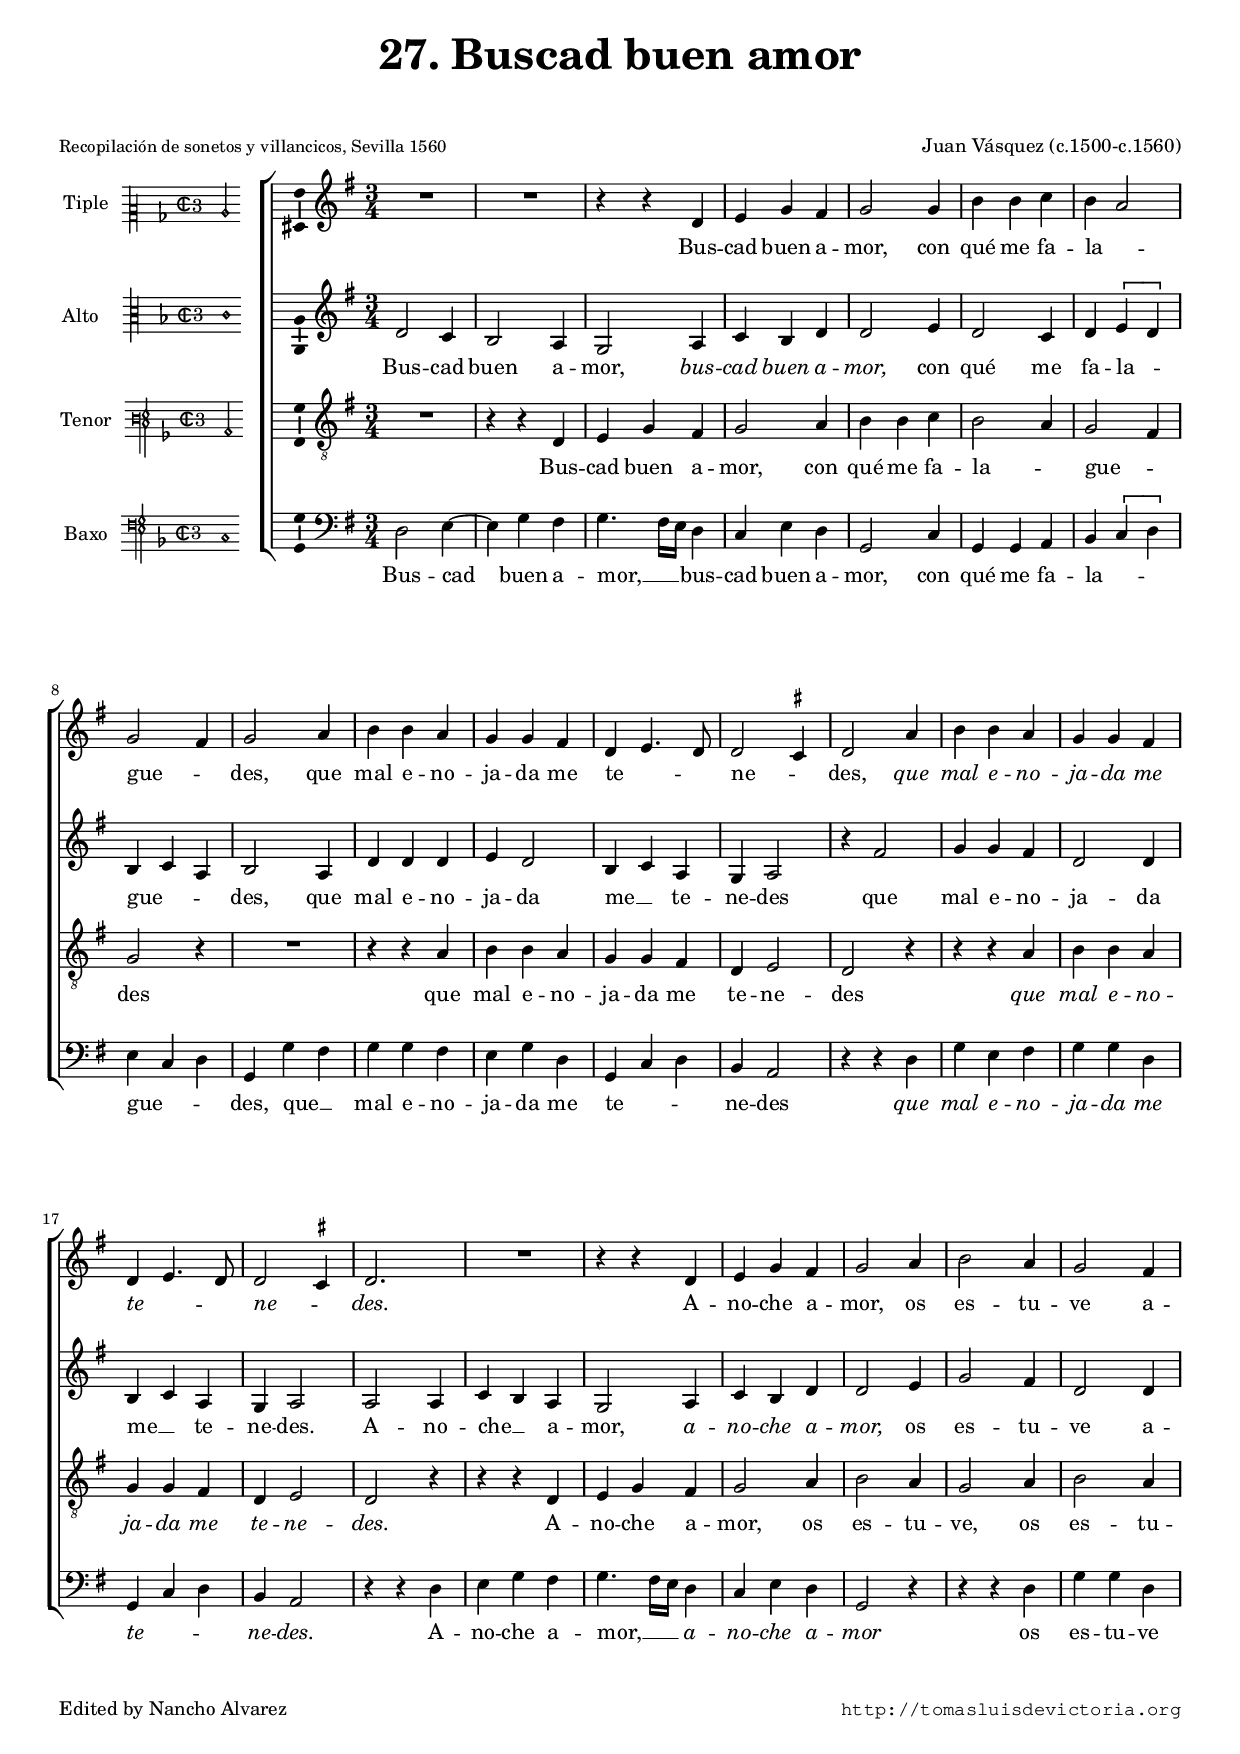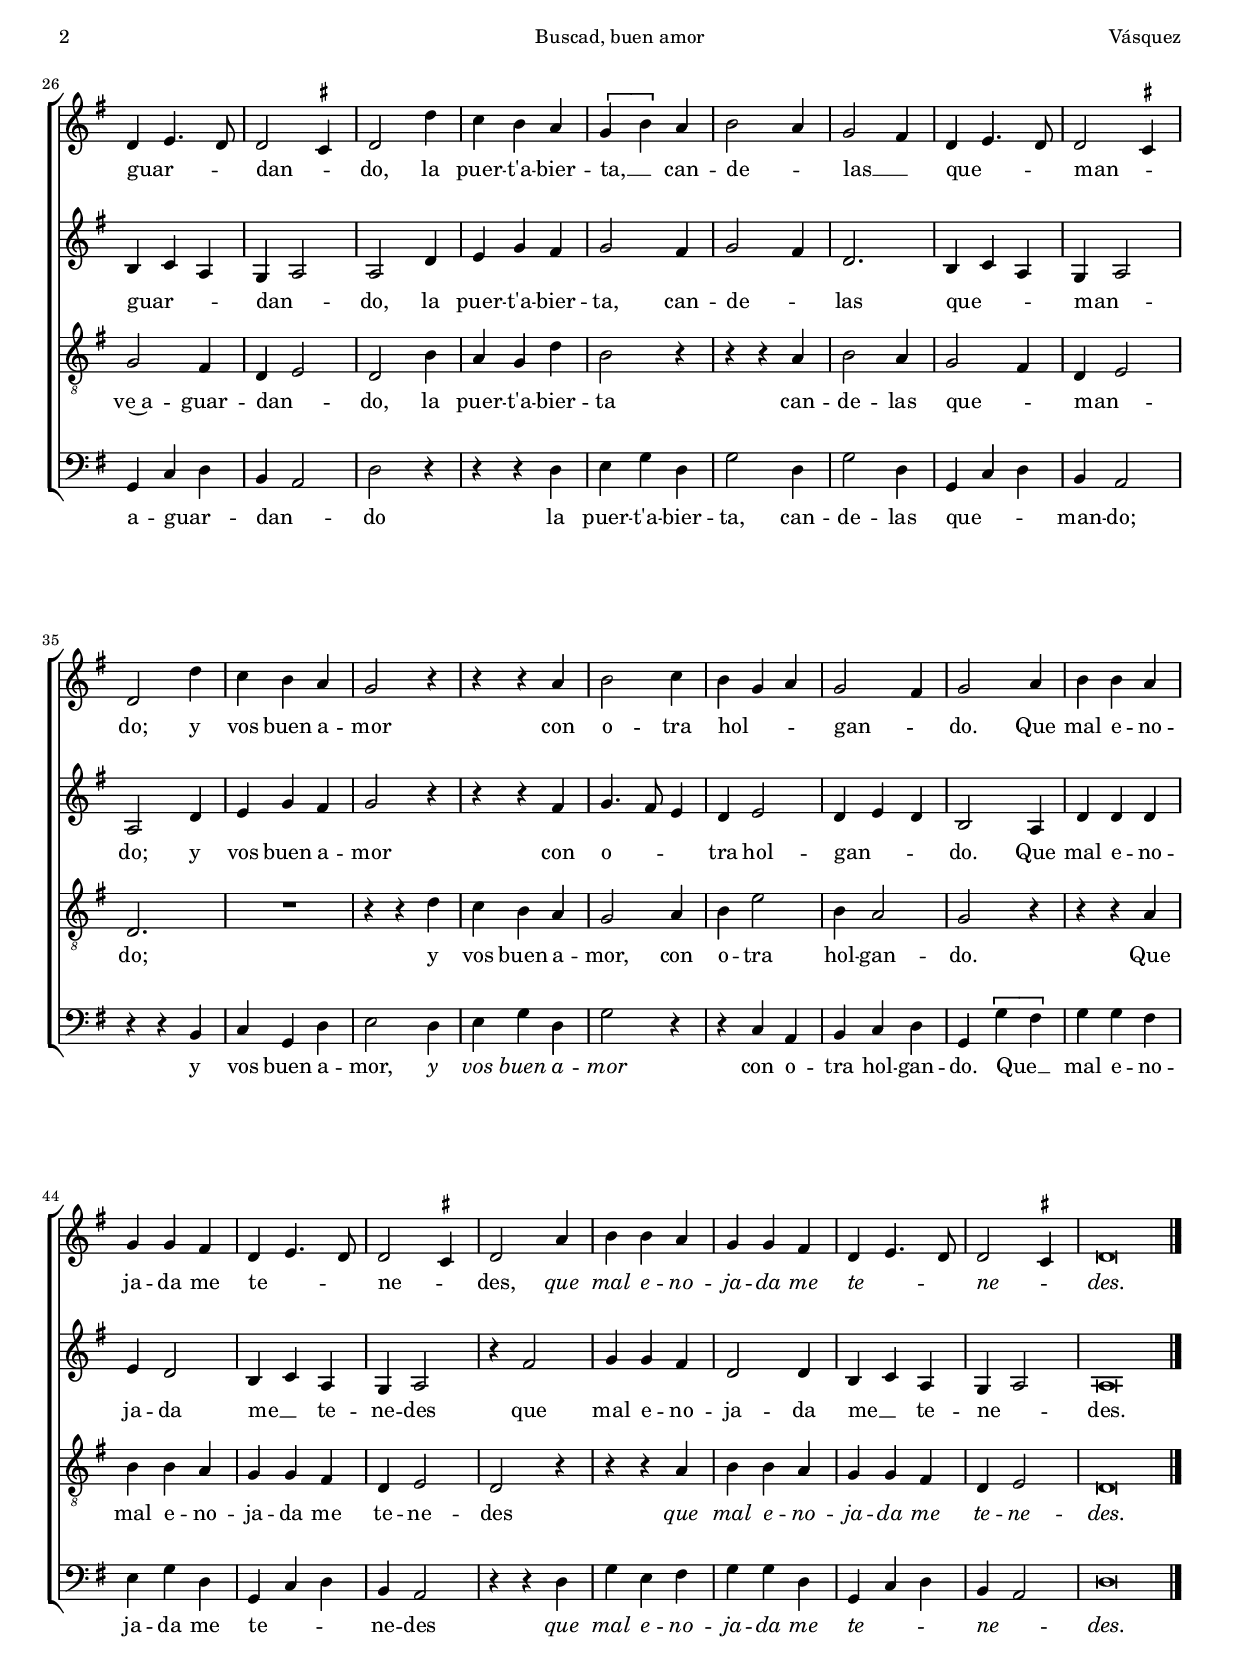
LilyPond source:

\version "2.18.0"

#(set-default-paper-size "a4")
#(set-global-staff-size 16.6)
#(ly:set-option 'point-and-click #f)
%mobile -s15.5 -i3.4

italicas=\override LyricText.font-shape = #'italic
rectas=\override LyricText.font-shape = #'upright
ss=\once \set suggestAccidentals = ##t
incipitwidth = 20
mtempo={\tempo 4 = 122}
mtempob={\tempo 4 = 61}

htitle="Buscad, buen amor"
hcomposer="Vásquez"

\header {
	title=\markup{\fontsize #3 "27. Buscad buen amor"}
	%subtitle=\markup{""}
	subsubtitle=\markup{\null \vspace #2 }
        composer = \markup{"Juan Vásquez (c.1500-c.1560)"}
        pdfauthor=\composer
        %opus="(-)"
	poet=\markup{\smaller "Recopilación de sonetos y villancicos, Sevilla 1560"} 
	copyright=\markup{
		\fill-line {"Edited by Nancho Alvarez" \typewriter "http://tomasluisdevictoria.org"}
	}
%	tagline=""
}

global={\key f \major \time 3/4 \skip 1*3/4*52
        
        \bar "|."
}


cantus=\relative c'{
	R1*3/4*2
	r4 r c
	d f e
	f2 f4 
	a a bes
	a4 g2
	f2 e4
	f2 g4
	a4 a g
	f f e
	c d4. c8 
	c2 \ss b4
	c2 g'4
	a4 a g 
	f f e
	c d4. c8
	c2 \ss b4
	c2.
	R1*3/4
	r4 r c
	d4 f e
	f2 g4
	a2 g4
	f2 e4
	c4 d4. c8
	c2 \ss b4
	c2 c'4
	bes4 a g
	\[f4 a\] g4
	a2 g4
	f2 e4
	c4 d4. c8
	c2 \ss b4
	c2 c'4
	bes4 a g
	f2 r4
	r4 r g
	a2 bes4
	a4 f g
	f2 e4
	f2 g4
	a4 a g
	f f e
	c d4. c8
	c2 \ss b4
	c2 g'4
	a4 a g
	f f e
	c4 d4. c8 
	c2 \ss b4
	c\breve*3/8
}

altus=\relative c'{
	c2 bes4
	a2 g4
	f2 g4
	bes4 a c
	c2 d4
	c2 bes4
	c4 \[d c\]
	a4 bes g
	a2 g4
	c4 c c
	d4 c2
	a4 bes g
	f4 g2
	r4 e'2
	f4 f e
	c2 c4
	a4 bes g
	f4 g2
	g2 g4
	bes4 a g
	f2 g4
	bes4 a c
	c2 d4
	f2 e4
	c2 c4
	a4 bes g
	f g2
	g2 c4
	d4 f e
	f2 e4
	f2 e4 
	c2.
	a4 bes g
	f4 g2
	g2 c4
	d4 f e
	f2 r4
	r r e
	f4. e8 d4
	c4 d2
	c4 d c
	a2 g4
	c4 c c
	d4 c2
	a4 bes g
	f4 g2
	r4 e'2
	f4 f e
	c2 c4
	a4 bes4 g
	f4 g2
	g\breve*3/8
}

tenor=\relative c{
	R1*3/4
	r4 r c
	d4 f e
	f2 g4
	a4 a bes
	a2 g4
	f2 e4
	f2 r4
	R1*3/4
	r4 r g
	a a g
	f f e
	c4 d2
	c2 r4
	r4 r g'
	a4 a g
	f f e
	c4 d2
	c2 r4
	r r c
	d f e
	f2 g4
	a2 g4
	f2 g4
	a2 g4
	f2 e4
	c d2
	c2 a'4
	g4 f c'
	a2 r4
	r4 r g
	a2 g4
	f2 e4
	c4 d2
	c2.
	R1*3/4
	r4 r c'
	bes4 a g
	f2 g4
	a4 d2
	a4 g2
	f2 r4
	r4 r g
	a4 a g
	f f e
	c4 d2
	c2 r4
	r4 r g'
	a4 a g
	f f e
	c4 d2
	c\breve*3/8
}

bassus=\relative c{
	c2 d4 ~
	d4 f e
	f4. e16[ d] c4
	bes4 d c
	f,2 bes4
	f4 f g
	a4 \[bes c\]
	d4 bes c
	f, f' e
	f f e
	d f c
	f, bes c
	a g2
	r4 r c
	f4 d e
	f f c 
	f, bes c
	a g2
	r4 r c
	d f e
	f4. e16[ d] c4
	bes4 d c
	f,2 r4
	r4 r c'
	f4 f c
	f, bes c
	a4 g2
	c2 r4 
	r r c4
	d4 f c
	f2 c4
	f2 c4
	f, bes c
	a4 g2
	r4 r a
	bes f c'
	d2 c4
	d f c
	f2 r4
	r bes, g
	a bes c
	f, \[f' e\]
	f4 f e
	d f c
	f, bes c
	a4 g2
	r4 r c
	f4 d e
	f f c
	f, bes c
	a g2
	c\breve*3/8
}

textocantus=\lyricmode{
Bus -- cad buen a -- mor,
con qué me fa -- la -- _ gue -- _ des,
que mal e -- no -- ja -- da me te -- _ _ ne -- _ des,
\italicas
que mal e -- no -- ja -- da me te -- _ _ ne -- _ des.
\rectas
A -- no -- che a -- mor,
os es -- tu -- ve a -- guar -- _ _ dan -- _ do,
la puer -- t'a -- bier -- ta, __ _
can -- de -- _ las __ _ que -- _ _ man -- _ do;
y vos buen a -- mor
con o -- tra hol -- _ _ gan -- _ do.
Que mal e -- no -- ja -- da me te -- _ _ ne -- _ des,
\italicas
que mal e -- no -- ja -- da me te -- _ _ ne -- _ des.
}

textoaltus=\lyricmode{
Bus -- cad buen a -- mor,
\italicas
bus -- cad buen a -- mor,
\rectas
con qué me fa -- la -- _ gue -- _ _ des,
que mal e -- no -- ja -- da me __ _ te -- ne -- des
que mal e -- no -- ja -- da me __ _ te -- ne -- des.
A -- no -- che __ _ a -- mor,
\italicas
a -- no -- che a -- mor,
\rectas
os es -- tu -- ve a -- guar -- _ _ dan -- _ do,
la puer -- t'a -- bier -- ta,
can -- de -- _ las que -- _ _ man -- _ do;
y vos buen a -- mor
con o -- _ _ tra hol -- gan -- _ _ do.
Que mal e -- no -- ja -- da me __ _ te -- ne -- des
que mal e -- no -- ja -- da me __ _ te -- ne -- _ des.
}

textotenor=\lyricmode{
Bus -- cad buen a -- mor,
con qué me fa -- la -- _ gue -- _ des
que mal e -- no -- ja -- da me te -- ne -- des
\italicas
que mal e -- no -- ja -- da me te -- ne -- des.
\rectas
A -- no -- che a -- mor,
os es -- tu -- ve,
os es -- tu -- ve~a -- guar -- dan -- _ do,
la puer -- t'a -- bier -- ta
can -- de -- las que -- _ man -- _ do;
y vos buen a -- mor,
con o -- tra hol -- gan -- do.
Que mal e -- no -- ja -- da me te -- ne -- des
\italicas
que mal e -- no -- ja -- da me te -- ne -- des.
}

textobassus=\lyricmode{
Bus -- cad buen a -- mor, __ _ 
bus -- cad buen a -- mor,
con qué me fa -- la -- _ _ gue -- _ _ des,
que __ _ mal e -- no -- ja -- da me te -- _ _ ne -- des
\italicas
que mal e -- no -- ja -- da me te -- _ _ ne -- des.
\rectas
A -- no -- che a -- mor, __ _ 
\italicas
a -- no -- che a -- mor
\rectas
os es -- tu -- ve a -- guar -- _ dan -- _ do
la puer -- t'a -- bier -- ta,
can -- de -- las que -- _ _ man -- do;
y vos buen a -- mor,
\italicas
y vos buen a -- mor
\rectas
con o -- tra hol -- gan -- do.
Que __ _ mal e -- no -- ja -- da me te -- _ _ ne -- des
\italicas
que mal e -- no -- ja -- da me te -- _ _ ne -- _ des.
}


incipitcantus=\markup{
	\score{
		{ 
		\set Staff.instrumentName="Tiple  "
		\override NoteHead.style = #'neomensural
		\override Staff.TimeSignature.style = #'neomensural
		\cadenzaOn 
		\clef "petrucci-c2"
		\key f \major
		\time 2/2
		\override TextScript.extra-offset=#'(-2 . -3.5)
		s2^\markup{"3"}
		c'
		} 

	\layout { line-width=\incipitwidth indent = 0 }
	}
}

incipitaltus=\markup{
	\score{
		{ 
		\set Staff.instrumentName="Alto    "
		\override NoteHead.style = #'neomensural 
		\override Staff.TimeSignature.style = #'neomensural
		\cadenzaOn 
		\clef "petrucci-c3"
		\key f \major
		\time 2/2
                \override TextScript.extra-offset=#'(-2 . -3.3)
		s2^\markup{"3"}
                c'1*1/2
		} 
	\layout { line-width=\incipitwidth indent = 0 }
	}
}


incipittenor=\markup{
	\score{
		{ 
		\set Staff.instrumentName="Tenor  "
		\override NoteHead.style = #'neomensural 
		\override Staff.TimeSignature.style = #'neomensural
		\cadenzaOn 
		\clef "petrucci-f3"
		\key f \major
		\time 2/2
                \override TextScript.extra-offset=#'(-2 . -3.4)
		s2^\markup{"3"}
                c2
		} 
	\layout { line-width=\incipitwidth indent=0 }
	}
}

incipitbassus=\markup{
	\score{
		{ 
		\set Staff.instrumentName="Baxo  "
		\override NoteHead.style = #'neomensural
		\override Staff.TimeSignature.style = #'neomensural
		\cadenzaOn 
		\clef "petrucci-f4"
		\key f \major
		\time 2/2
                \override TextScript.extra-offset=#'(-2 . -3.25)
		s2^\markup{"3"}
                c1*1/2
		} 
	\layout { line-width=\incipitwidth indent = 0 }
	}
}

%\layout {
%       \context {\Voice
%               \remove Ligature_bracket_engraver
%               \consists Mensural_ligature_engraver
%       }
%       line-width=\incipitwidth
%       indent = 0
%}

\score {\transpose c' d'{
\new ChoirStaff<<

	\new Staff <<\global
	\new Voice="v1" {
		\set Staff.instrumentName=\incipitcantus
		\clef "treble"
		\cantus }
	\new Lyrics \lyricsto "v1" {\textocantus }
	>>

	\new Staff <<\global
	\new Voice="v2" {
		\set Staff.instrumentName=\incipitaltus
		\clef "treble"
		\altus }
	\new Lyrics \lyricsto "v2" {\textoaltus }
	>>
	
	\new Staff <<\global
	\new Voice="v3" {
		\set Staff.instrumentName=\incipittenor
		\clef "G_8"
		\tenor }
	\new Lyrics \lyricsto "v3" {\textotenor }
	>>

	\new Staff <<\global
	\new Voice="v4" {
		\set Staff.instrumentName=\incipitbassus
		\clef "bass"
		\bassus }
	\new Lyrics \lyricsto "v4" {\textobassus }
	>>
	
>>

	} % transpose

\layout{ 
	\context {\Lyrics 
		\override VerticalAxisGroup.staff-affinity = #UP
		\override VerticalAxisGroup.nonstaff-relatedstaff-spacing =
			#'((basic-distance . 0) (minimum-distance . 0) (padding . 1))
		\override LyricText.font-size = #1.2
		\override LyricHyphen.minimum-distance = #0.5
	}
	\context {\Score 
		tempoHideNote = ##t
		\override BarNumber.padding = #2 
	}
	\context {\Voice 
		%melismaBusyProperties = #'()
		autoBeaming = ##f
	}
	\context {\Staff 
                %\RemoveEmptyStaves
                %\override VerticalAxisGroup.remove-first = ##t
		\override VerticalAxisGroup.staff-staff-spacing =
			#'((basic-distance . 11) (minimum-distance . 0) (padding . 1))
		\consists Ambitus_engraver 
		\override LigatureBracket.padding = #1
	}
}

%\midi { \mtempo }

}


\paper{
	evenHeaderMarkup=\markup  \fill-line { \fromproperty #'page:page-number-string \htitle \hcomposer }
	oddHeaderMarkup= \markup  \fill-line { \on-the-fly #not-first-page \hcomposer \on-the-fly #not-first-page \htitle \on-the-fly #not-first-page \fromproperty #'page:page-number-string }
	%system-count=20
	%page-count = 8
	%systems-per-page = 3
	ragged-last-bottom = ##f
	indent=3.6\cm
	system-system-spacing =
	#'((basic-distance . 20) (minimum-distance . 0) (padding . 5))
	top-system-spacing = % header
	#'((basic-distance . 9) (minimum-distance . 0) (padding . 0))
	last-bottom-spacing = % footer
	#'((basic-distance . 13) (minimum-distance . 0) (padding . 0))
	markup-system-spacing.padding = #1.5
}
